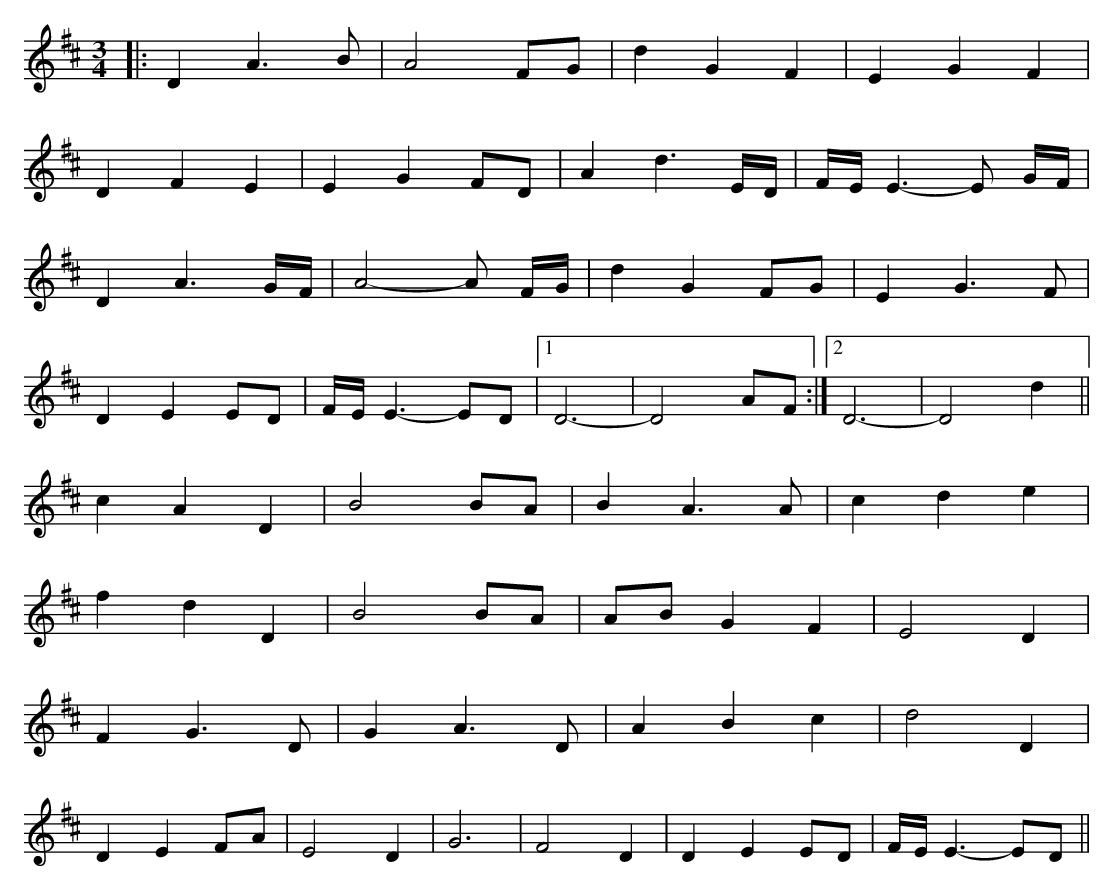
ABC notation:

X:1
M:3/4
K:D
|:D2 A3B|A4 FG|d2 G2 F2|E2 G2 F2|
D2 F2 E2|E2 G2 FD|A2 d3 E/D/|F/E/ E3- E G/F/|
D2 A3G/F/|A4- A F/G/|d2 G2 FG|E2 G3F|
D2 E2 ED|F/E/ E3- ED|1 D6-|D4 AF:|2 D6-|D4 d2||
c2 A2 D2|B4 BA|B2 A3A|c2 d2 e2|
f2 d2 D2|B4 BA|AB G2 F2|E4 D2|
F2 G3D|G2 A3D|A2 B2 c2|d4 D2|
D2 E2 FA|E4 D2|G6|F4 D2|D2 E2 ED|F/E/ E3- ED||
